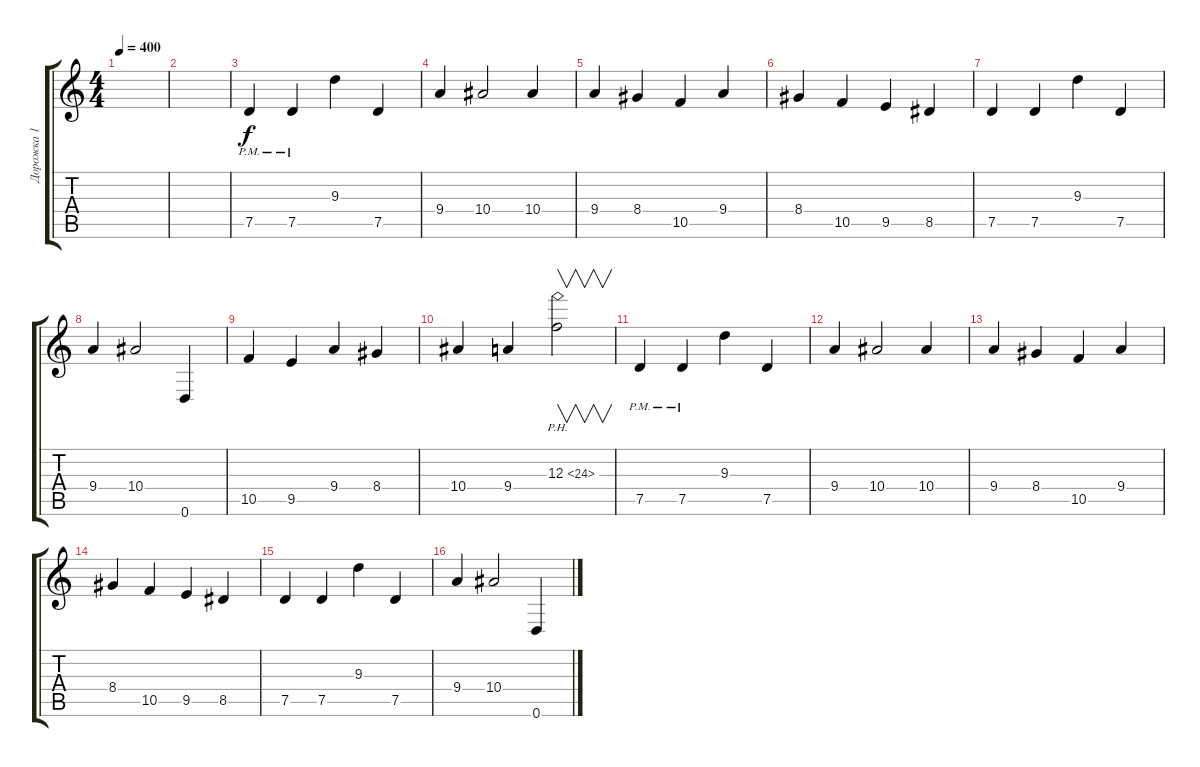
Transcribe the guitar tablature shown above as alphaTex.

\track ("Дорожка 1" "Дорожка 1") {instrument overdrivenguitar}
\staff {score tabs}
\tuning (D4 A3 F3 C3 G2 D2) {hide}
\ts (4 4)
\tempo 400
\clef g2
\ks c
|
|
7.5{pm}.4 7.5{pm}.4 9.3.4 7.5.4 |
9.4.4 10.4.2 10.4.4 |
9.4.4 8.4.4 10.5.4 9.4.4 |
8.4.4 10.5.4 9.5.4 8.5.4 |
7.5.4 7.5.4 9.3.4 7.5.4 |
9.4.4 10.4.2 0.6.4 |
10.5.4 9.5.4 9.4.4 8.4.4 |
10.4.4 9.4.4 12.3{ph 12}.2{v} |
7.5{pm}.4 7.5{pm}.4 9.3.4 7.5.4 |
9.4.4 10.4.2 10.4.4 |
9.4.4 8.4.4 10.5.4 9.4.4 |
8.4.4 10.5.4 9.5.4 8.5.4 |
7.5.4 7.5.4 9.3.4 7.5.4 |
9.4.4 10.4.2 0.6.4
